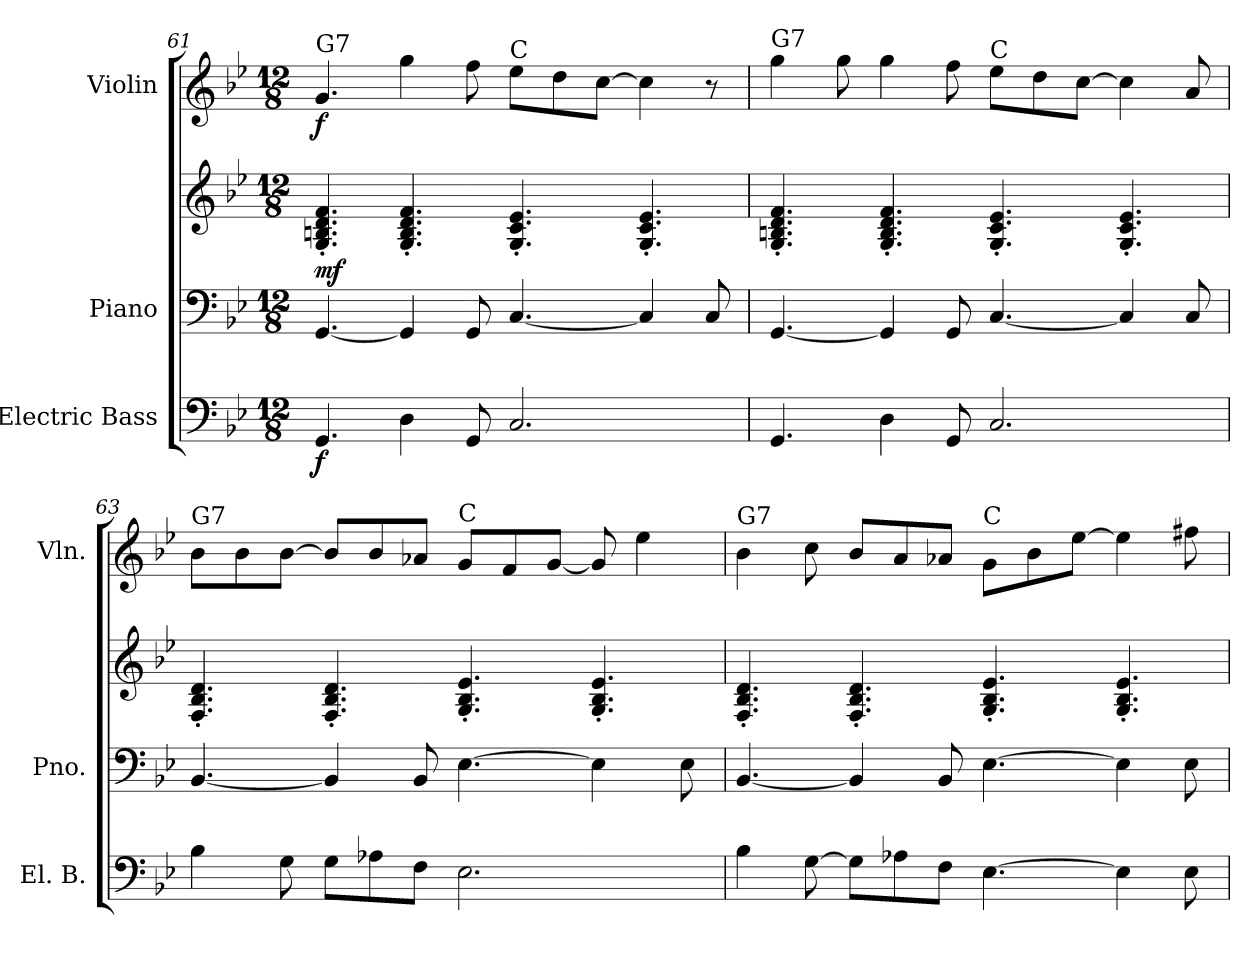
**kern	**dynam	**kern	**kern	**dynam	**kern	**dynam
*part3	*part3	*part2	*part2	*part2	*part1	*part1
*staff4	*staff4	*staff3	*staff2	*staff2/3	*staff1	*staff1
*I"Electric Bass	*	*I"Piano	*	*	*I"Violin	*
*I'El. B.	*	*I'Pno.	*	*	*I'Vln.	*
!!LO:LB:g=z
*clefF4	*	*clefF4	*clefG2	*	*clefG2	*
*ITrd7c12	*	*	*	*	*	*
*k[b-e-]	*	*k[b-e-]	*k[b-e-]	*	*k[b-e-]	*
*M12/8	*	*M12/8	*M12/8	*	*M12/8	*
=61	=61	=61	=61	=61	=61	=61
!	!	!	!	!	!LO:TX:a:t=G7	!
!	!LO:DY:b	!	!	!LO:DY:b	!	!LO:DY:b
4.GGG/	f	[4.GG/	4.G/' 4.Bn/' 4.d/' 4.f/'	mf	4.g/	f
4DD\	.	4GG/]	4.G/' 4.B/' 4.d/' 4.f/'	.	4gg\	.
8GGG/	.	8GG/	.	.	8ff\	.
!	!	!	!	!	!LO:TX:a:t=C	!
2.CC/	.	[4.C/	4.G/' 4.c/' 4.e-/'	.	8ee-\L	.
.	.	.	.	.	8dd\	.
.	.	.	.	.	[8cc\J	.
.	.	4C/]	4.G/' 4.c/' 4.e-/'	.	4cc\]	.
.	.	8C/	.	.	8r	.
=62	=62	=62	=62	=62	=62	=62
!	!	!	!	!	!LO:TX:a:t=G7	!
4.GGG/	.	[4.GG/	4.G/' 4.Bn/' 4.d/' 4.f/'	.	4gg\	.
.	.	.	.	.	8gg\	.
4DD\	.	4GG/]	4.G/' 4.B/' 4.d/' 4.f/'	.	4gg\	.
8GGG/	.	8GG/	.	.	8ff\	.
!	!	!	!	!	!LO:TX:a:t=C	!
2.CC/	.	[4.C/	4.G/' 4.c/' 4.e-/'	.	8ee-\L	.
.	.	.	.	.	8dd\	.
.	.	.	.	.	[8cc\J	.
.	.	4C/]	4.G/' 4.c/' 4.e-/'	.	4cc\]	.
.	.	8C/	.	.	8a/	.
=63	=63	=63	=63	=63	=63	=63
!	!	!	!	!	!LO:TX:a:t=G7	!
4BB-\	.	[4.BB-/	4.F/' 4.B-/' 4.d/'	.	8b-\L	.
.	.	.	.	.	8b-\	.
8GG\	.	.	.	.	[8b-\J	.
8GG\L	.	4BB-/]	4.F/' 4.B-/' 4.d/'	.	8b-/L]	.
8AA-X\	.	.	.	.	8b-/	.
8FF\J	.	8BB-/	.	.	8a-X/J	.
!	!	!	!	!	!LO:TX:a:t=C	!
2.EE-\	.	[4.E-\	4.G/' 4.B-/' 4.e-/'	.	8g/L	.
.	.	.	.	.	8f/	.
.	.	.	.	.	[8g/J	.
.	.	4E-\]	4.G/' 4.B-/' 4.e-/'	.	8g/]	.
.	.	.	.	.	4ee-\	.
.	.	8E-\	.	.	.	.
=64	=64	=64	=64	=64	=64	=64
!	!	!	!	!	!LO:TX:a:t=G7	!
4BB-\	.	[4.BB-/	4.F/' 4.B-/' 4.d/'	.	4b-\	.
[8GG\	.	.	.	.	8cc\	.
8GG\L]	.	4BB-/]	4.F/' 4.B-/' 4.d/'	.	8b-/L	.
8AA-X\	.	.	.	.	8a/	.
8FF\J	.	8BB-/	.	.	8a-X/J	.
!	!	!	!	!	!LO:TX:a:t=C	!
[4.EE-\	.	[4.E-\	4.G/' 4.B-/' 4.e-/'	.	8g\L	.
.	.	.	.	.	8b-\	.
.	.	.	.	.	[8ee-\J	.
4EE-\]	.	4E-\]	4.G/' 4.B-/' 4.e-/'	.	4ee-\]	.
8EE-\	.	8E-\	.	.	8ff#X\	.
=	=	=	=	=	=	=
*-	*-	*-	*-	*-	*-	*-
